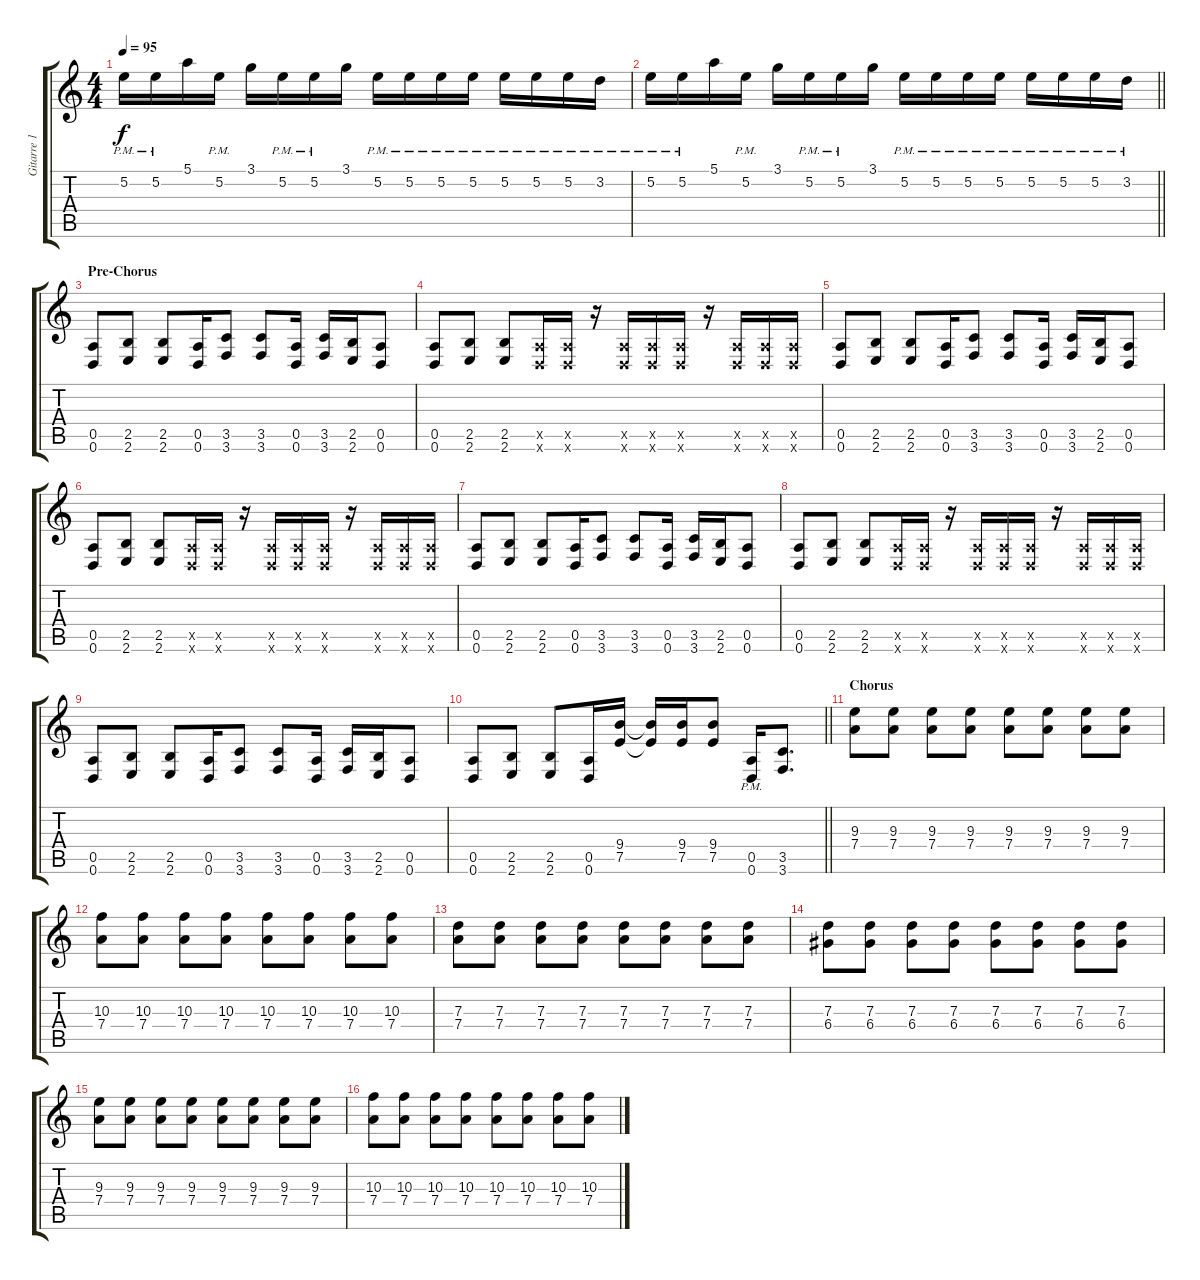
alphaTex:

\track ("Gitarre 1" "Gitarre 1") {instrument distortionguitar}
\staff {score tabs}
\tuning (E4 B3 G3 D3 A2 D2) {hide}
\ts (4 4)
\tempo 95
\clef g2
\ks c
5.2{pm}.16{dy f} 5.2{pm}.16 5.1.16 5.2{pm}.16 3.1.16 5.2{pm}.16 5.2{pm}.16 3.1.16 5.2{pm}.16 5.2{pm}.16 5.2{pm}.16 5.2{pm}.16 5.2{pm}.16 5.2{pm}.16 5.2{pm}.16 3.2{pm}.16 |
\barLineRight lightlight
5.2{pm}.16 5.2{pm}.16 5.1.16 5.2{pm}.16 3.1.16 5.2{pm}.16 5.2{pm}.16 3.1.16 5.2{pm}.16 5.2{pm}.16 5.2{pm}.16 5.2{pm}.16 5.2{pm}.16 5.2{pm}.16 5.2{pm}.16 3.2{pm}.16 |
\section ("" "Pre-Chorus")
(0.5 0.6).8 (2.5 2.6).8 (2.5 2.6).8 (0.5 0.6).16 (3.5 3.6).8 (3.5 3.6).8 (0.5 0.6).16 (3.5 3.6).16 (2.5 2.6).16 (0.5 0.6).8 |
(0.5 0.6).8 (2.5 2.6).8 (2.5 2.6).8 (0.5{x} 0.6{x}).16 (0.5{x} 0.6{x}).16 r.16 (0.5{x} 0.6{x}).16 (0.5{x} 0.6{x}).16 (0.5{x} 0.6{x}).16 r.16 (0.5{x} 0.6{x}).16 (0.5{x} 0.6{x}).16 (0.5{x} 0.6{x}).16 |
(0.5 0.6).8 (2.5 2.6).8 (2.5 2.6).8 (0.5 0.6).16 (3.5 3.6).8 (3.5 3.6).8 (0.5 0.6).16 (3.5 3.6).16 (2.5 2.6).16 (0.5 0.6).8 |
(0.5 0.6).8 (2.5 2.6).8 (2.5 2.6).8 (0.5{x} 0.6{x}).16 (0.5{x} 0.6{x}).16 r.16 (0.5{x} 0.6{x}).16 (0.5{x} 0.6{x}).16 (0.5{x} 0.6{x}).16 r.16 (0.5{x} 0.6{x}).16 (0.5{x} 0.6{x}).16 (0.5{x} 0.6{x}).16 |
(0.5 0.6).8 (2.5 2.6).8 (2.5 2.6).8 (0.5 0.6).16 (3.5 3.6).8 (3.5 3.6).8 (0.5 0.6).16 (3.5 3.6).16 (2.5 2.6).16 (0.5 0.6).8 |
(0.5 0.6).8 (2.5 2.6).8 (2.5 2.6).8 (0.5{x} 0.6{x}).16 (0.5{x} 0.6{x}).16 r.16 (0.5{x} 0.6{x}).16 (0.5{x} 0.6{x}).16 (0.5{x} 0.6{x}).16 r.16 (0.5{x} 0.6{x}).16 (0.5{x} 0.6{x}).16 (0.5{x} 0.6{x}).16 |
(0.5 0.6).8 (2.5 2.6).8 (2.5 2.6).8 (0.5 0.6).16 (3.5 3.6).8 (3.5 3.6).8 (0.5 0.6).16 (3.5 3.6).16 (2.5 2.6).16 (0.5 0.6).8 |
\barLineRight lightlight
(0.5 0.6).8 (2.5 2.6).8 (2.5 2.6).8 (0.5 0.6).16 (9.4 7.5).16 (9.4{t} 7.5{t}).16 (9.4 7.5).16 (9.4 7.5).8 (0.5{pm} 0.6{pm}).16 (3.5 3.6).8{d} |
\section ("" "Chorus")
(9.3 7.4).8 (9.3 7.4).8 (9.3 7.4).8 (9.3 7.4).8 (9.3 7.4).8 (9.3 7.4).8 (9.3 7.4).8 (9.3 7.4).8 |
(10.3 7.4).8 (10.3 7.4).8 (10.3 7.4).8 (10.3 7.4).8 (10.3 7.4).8 (10.3 7.4).8 (10.3 7.4).8 (10.3 7.4).8 |
(7.3 7.4).8 (7.3 7.4).8 (7.3 7.4).8 (7.3 7.4).8 (7.3 7.4).8 (7.3 7.4).8 (7.3 7.4).8 (7.3 7.4).8 |
(7.3 6.4).8 (7.3 6.4).8 (7.3 6.4).8 (7.3 6.4).8 (7.3 6.4).8 (7.3 6.4).8 (7.3 6.4).8 (7.3 6.4).8 |
(9.3 7.4).8 (9.3 7.4).8 (9.3 7.4).8 (9.3 7.4).8 (9.3 7.4).8 (9.3 7.4).8 (9.3 7.4).8 (9.3 7.4).8 |
(10.3 7.4).8 (10.3 7.4).8 (10.3 7.4).8 (10.3 7.4).8 (10.3 7.4).8 (10.3 7.4).8 (10.3 7.4).8 (10.3 7.4).8
